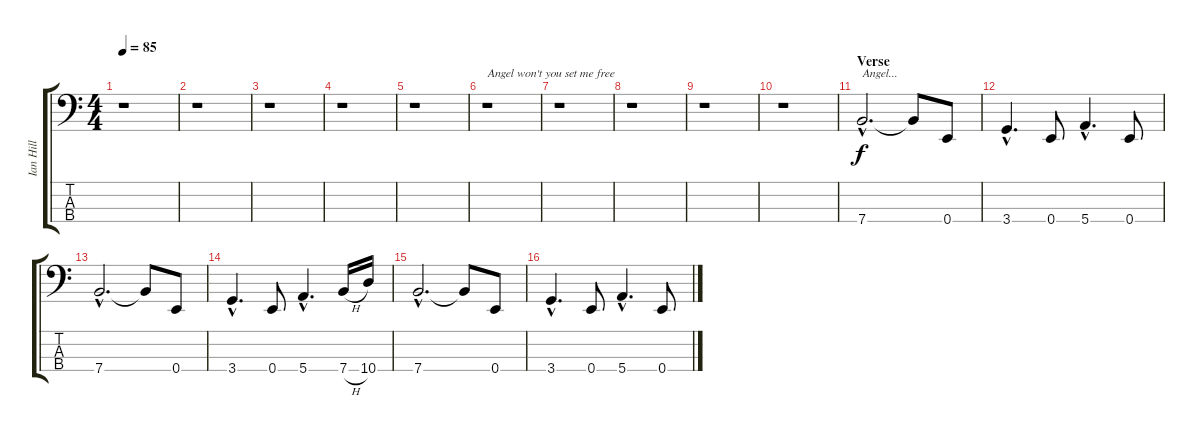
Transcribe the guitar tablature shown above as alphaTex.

\track ("Ian Hill" "Ian Hill") {instrument electricbassfinger}
\staff {score tabs}
\tuning (G2 D2 A1 E1) {hide}
\ts (4 4)
\tempo 85
\clef f4
\ks c
r.1{dy f} |
r.1 |
r.1 |
r.1 |
r.1 |
r.1{txt "Angel won't you set me free"} |
r.1 |
r.1 |
r.1 |
r.1 |
\section ("" "Verse")
7.4{hac}.2{d txt "Angel..."} 7.4{t}.8 0.4.8 |
3.4{hac}.4{d} 0.4.8 5.4{hac}.4{d} 0.4.8 |
7.4{hac}.2{d} 7.4{t}.8 0.4.8 |
3.4{hac}.4{d} 0.4.8 5.4{hac}.4{d} 7.4{h}.16 10.4.16 |
7.4{hac}.2{d} 7.4{t}.8 0.4.8 |
3.4{hac}.4{d} 0.4.8 5.4{hac}.4{d} 0.4.8
